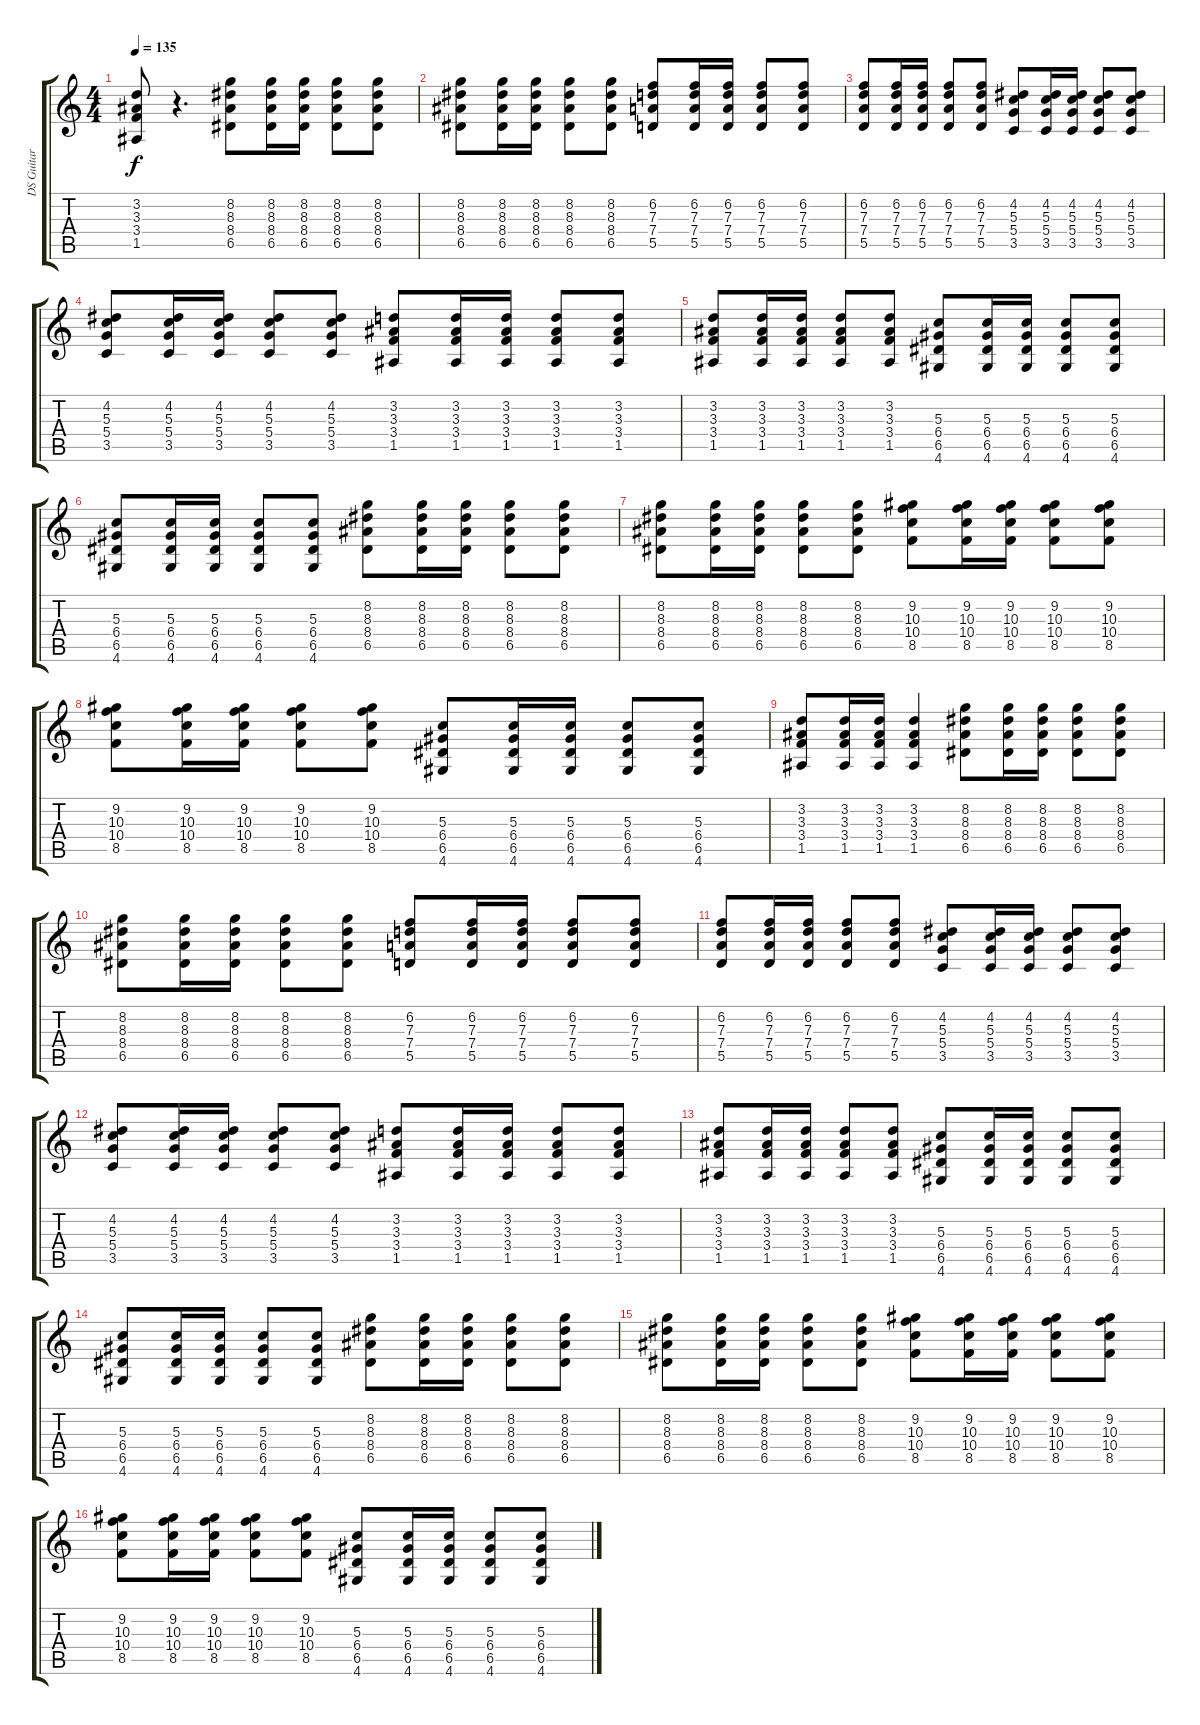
\track ("DS Guitar 1" "DS Guitar ") {instrument distortionguitar}
\staff {score tabs}
\tuning (E4 B3 G3 D3 A2 E2) {hide}
\ts (4 4)
\tempo 135
\clef g2
\ks c
(3.2 3.3 3.4 1.5).8{dy f} r.4{d} (8.2 8.3 8.4 6.5).8 (8.2 8.3 8.4 6.5).16 (8.2 8.3 8.4 6.5).16 (8.2 8.3 8.4 6.5).8 (8.2 8.3 8.4 6.5).8 |
(8.2 8.3 8.4 6.5).8 (8.2 8.3 8.4 6.5).16 (8.2 8.3 8.4 6.5).16 (8.2 8.3 8.4 6.5).8 (8.2 8.3 8.4 6.5).8 (6.2 7.3 7.4 5.5).8 (6.2 7.3 7.4 5.5).16 (6.2 7.3 7.4 5.5).16 (6.2 7.3 7.4 5.5).8 (6.2 7.3 7.4 5.5).8 |
(6.2 7.3 7.4 5.5).8 (6.2 7.3 7.4 5.5).16 (6.2 7.3 7.4 5.5).16 (6.2 7.3 7.4 5.5).8 (6.2 7.3 7.4 5.5).8 (4.2 5.3 5.4 3.5).8 (4.2 5.3 5.4 3.5).16 (4.2 5.3 5.4 3.5).16 (4.2 5.3 5.4 3.5).8 (4.2 5.3 5.4 3.5).8 |
(4.2 5.3 5.4 3.5).8 (4.2 5.3 5.4 3.5).16 (4.2 5.3 5.4 3.5).16 (4.2 5.3 5.4 3.5).8 (4.2 5.3 5.4 3.5).8 (3.2 3.3 3.4 1.5).8 (3.2 3.3 3.4 1.5).16 (3.2 3.3 3.4 1.5).16 (3.2 3.3 3.4 1.5).8 (3.2 3.3 3.4 1.5).8 |
(3.2 3.3 3.4 1.5).8 (3.2 3.3 3.4 1.5).16 (3.2 3.3 3.4 1.5).16 (3.2 3.3 3.4 1.5).8 (3.2 3.3 3.4 1.5).8 (5.3 6.4 6.5 4.6).8 (5.3 6.4 6.5 4.6).16 (5.3 6.4 6.5 4.6).16 (5.3 6.4 6.5 4.6).8 (5.3 6.4 6.5 4.6).8 |
(5.3 6.4 6.5 4.6).8 (5.3 6.4 6.5 4.6).16 (5.3 6.4 6.5 4.6).16 (5.3 6.4 6.5 4.6).8 (5.3 6.4 6.5 4.6).8 (8.2 8.3 8.4 6.5).8 (8.2 8.3 8.4 6.5).16 (8.2 8.3 8.4 6.5).16 (8.2 8.3 8.4 6.5).8 (8.2 8.3 8.4 6.5).8 |
(8.2 8.3 8.4 6.5).8 (8.2 8.3 8.4 6.5).16 (8.2 8.3 8.4 6.5).16 (8.2 8.3 8.4 6.5).8 (8.2 8.3 8.4 6.5).8 (9.2 10.3 10.4 8.5).8 (9.2 10.3 10.4 8.5).16 (9.2 10.3 10.4 8.5).16 (9.2 10.3 10.4 8.5).8 (9.2 10.3 10.4 8.5).8 |
(9.2 10.3 10.4 8.5).8 (9.2 10.3 10.4 8.5).16 (9.2 10.3 10.4 8.5).16 (9.2 10.3 10.4 8.5).8 (9.2 10.3 10.4 8.5).8 (5.3 6.4 6.5 4.6).8 (5.3 6.4 6.5 4.6).16 (5.3 6.4 6.5 4.6).16 (5.3 6.4 6.5 4.6).8 (5.3 6.4 6.5 4.6).8 |
(3.2 3.3 3.4 1.5).8 (3.2 3.3 3.4 1.5).16 (3.2 3.3 3.4 1.5).16 (3.2 3.3 3.4 1.5).4 (8.2 8.3 8.4 6.5).8 (8.2 8.3 8.4 6.5).16 (8.2 8.3 8.4 6.5).16 (8.2 8.3 8.4 6.5).8 (8.2 8.3 8.4 6.5).8 |
(8.2 8.3 8.4 6.5).8 (8.2 8.3 8.4 6.5).16 (8.2 8.3 8.4 6.5).16 (8.2 8.3 8.4 6.5).8 (8.2 8.3 8.4 6.5).8 (6.2 7.3 7.4 5.5).8 (6.2 7.3 7.4 5.5).16 (6.2 7.3 7.4 5.5).16 (6.2 7.3 7.4 5.5).8 (6.2 7.3 7.4 5.5).8 |
(6.2 7.3 7.4 5.5).8 (6.2 7.3 7.4 5.5).16 (6.2 7.3 7.4 5.5).16 (6.2 7.3 7.4 5.5).8 (6.2 7.3 7.4 5.5).8 (4.2 5.3 5.4 3.5).8 (4.2 5.3 5.4 3.5).16 (4.2 5.3 5.4 3.5).16 (4.2 5.3 5.4 3.5).8 (4.2 5.3 5.4 3.5).8 |
(4.2 5.3 5.4 3.5).8 (4.2 5.3 5.4 3.5).16 (4.2 5.3 5.4 3.5).16 (4.2 5.3 5.4 3.5).8 (4.2 5.3 5.4 3.5).8 (3.2 3.3 3.4 1.5).8 (3.2 3.3 3.4 1.5).16 (3.2 3.3 3.4 1.5).16 (3.2 3.3 3.4 1.5).8 (3.2 3.3 3.4 1.5).8 |
(3.2 3.3 3.4 1.5).8 (3.2 3.3 3.4 1.5).16 (3.2 3.3 3.4 1.5).16 (3.2 3.3 3.4 1.5).8 (3.2 3.3 3.4 1.5).8 (5.3 6.4 6.5 4.6).8 (5.3 6.4 6.5 4.6).16 (5.3 6.4 6.5 4.6).16 (5.3 6.4 6.5 4.6).8 (5.3 6.4 6.5 4.6).8 |
(5.3 6.4 6.5 4.6).8 (5.3 6.4 6.5 4.6).16 (5.3 6.4 6.5 4.6).16 (5.3 6.4 6.5 4.6).8 (5.3 6.4 6.5 4.6).8 (8.2 8.3 8.4 6.5).8 (8.2 8.3 8.4 6.5).16 (8.2 8.3 8.4 6.5).16 (8.2 8.3 8.4 6.5).8 (8.2 8.3 8.4 6.5).8 |
(8.2 8.3 8.4 6.5).8 (8.2 8.3 8.4 6.5).16 (8.2 8.3 8.4 6.5).16 (8.2 8.3 8.4 6.5).8 (8.2 8.3 8.4 6.5).8 (9.2 10.3 10.4 8.5).8 (9.2 10.3 10.4 8.5).16 (9.2 10.3 10.4 8.5).16 (9.2 10.3 10.4 8.5).8 (9.2 10.3 10.4 8.5).8 |
(9.2 10.3 10.4 8.5).8 (9.2 10.3 10.4 8.5).16 (9.2 10.3 10.4 8.5).16 (9.2 10.3 10.4 8.5).8 (9.2 10.3 10.4 8.5).8 (5.3 6.4 6.5 4.6).8 (5.3 6.4 6.5 4.6).16 (5.3 6.4 6.5 4.6).16 (5.3 6.4 6.5 4.6).8 (5.3 6.4 6.5 4.6).8
